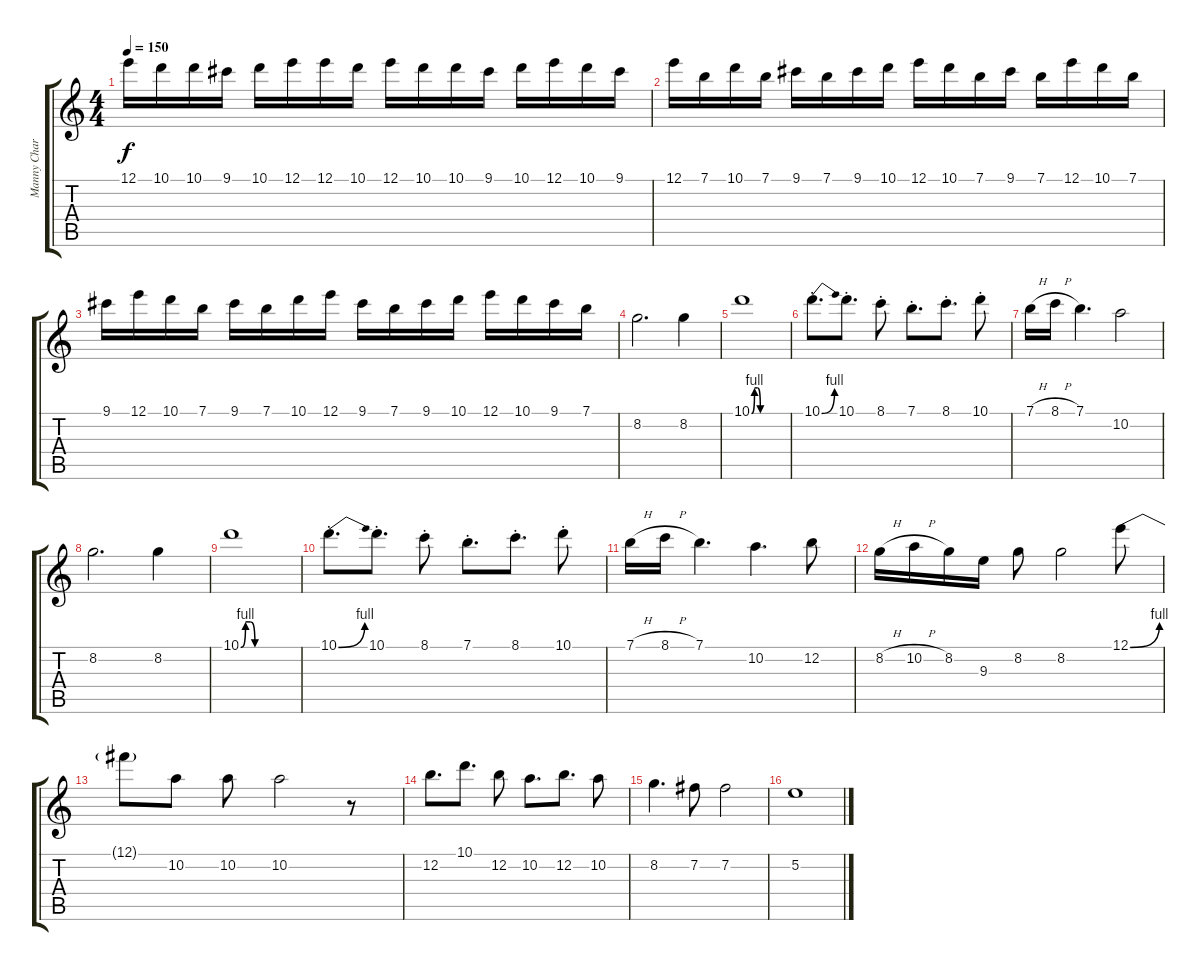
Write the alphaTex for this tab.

\track ("Manny Charlton (solo guitar #1)" "Manny Char") {instrument overdrivenguitar}
\staff {score tabs}
\tuning (E4 B3 G3 D3 A2 E2) {hide}
\ts (4 4)
\tempo 150
\clef g2
\ks c
12.1.16{dy f} 10.1.16 10.1.16 9.1.16 10.1.16 12.1.16 12.1.16 10.1.16 12.1.16 10.1.16 10.1.16 9.1.16 10.1.16 12.1.16 10.1.16 9.1.16 |
12.1.16 7.1.16 10.1.16 7.1.16 9.1.16 7.1.16 9.1.16 10.1.16 12.1.16 10.1.16 7.1.16 9.1.16 7.1.16 12.1.16 10.1.16 7.1.16 |
9.1.16 12.1.16 10.1.16 7.1.16 9.1.16 7.1.16 10.1.16 12.1.16 9.1.16 7.1.16 9.1.16 10.1.16 12.1.16 10.1.16 9.1.16 7.1.16 |
8.2.2{d} 8.2.4 |
10.1{be (custom 0 0 5 4 10 4 15 0 60 0)}.1 |
10.1{be (bend 0 0 60 4) st}.8{d} 10.1{st}.8{d} 8.1{st}.8 7.1{st}.8{d} 8.1{st}.8{d} 10.1{st}.8 |
7.1{h}.16 8.1{h}.16 7.1.4{d} 10.2.2 |
8.2.2{d} 8.2.4 |
10.1{be (custom 0 0 5 4 10 4 15 0 60 0)}.1 |
10.1{be (bend 0 0 60 4) st}.8{d} 10.1{st}.8{d} 8.1{st}.8 7.1{st}.8{d} 8.1{st}.8{d} 10.1{st}.8 |
7.1{h}.16 8.1{h}.16 7.1.4{d} 10.2.4{d} 12.2.8 |
8.2{h}.16 10.2{h}.16 8.2.16 9.3.16 8.2.8 8.2.2 12.1{be (bend 0 0 60 4)}.8 |
12.1{t}.8 10.2.8 10.2.8 10.2.2 r.8 |
12.2.8{d} 10.1.8{d} 12.2.8 10.2.8{d} 12.2.8{d} 10.2.8 |
8.2.4{d} 7.2.8 7.2.2 |
5.2.1
